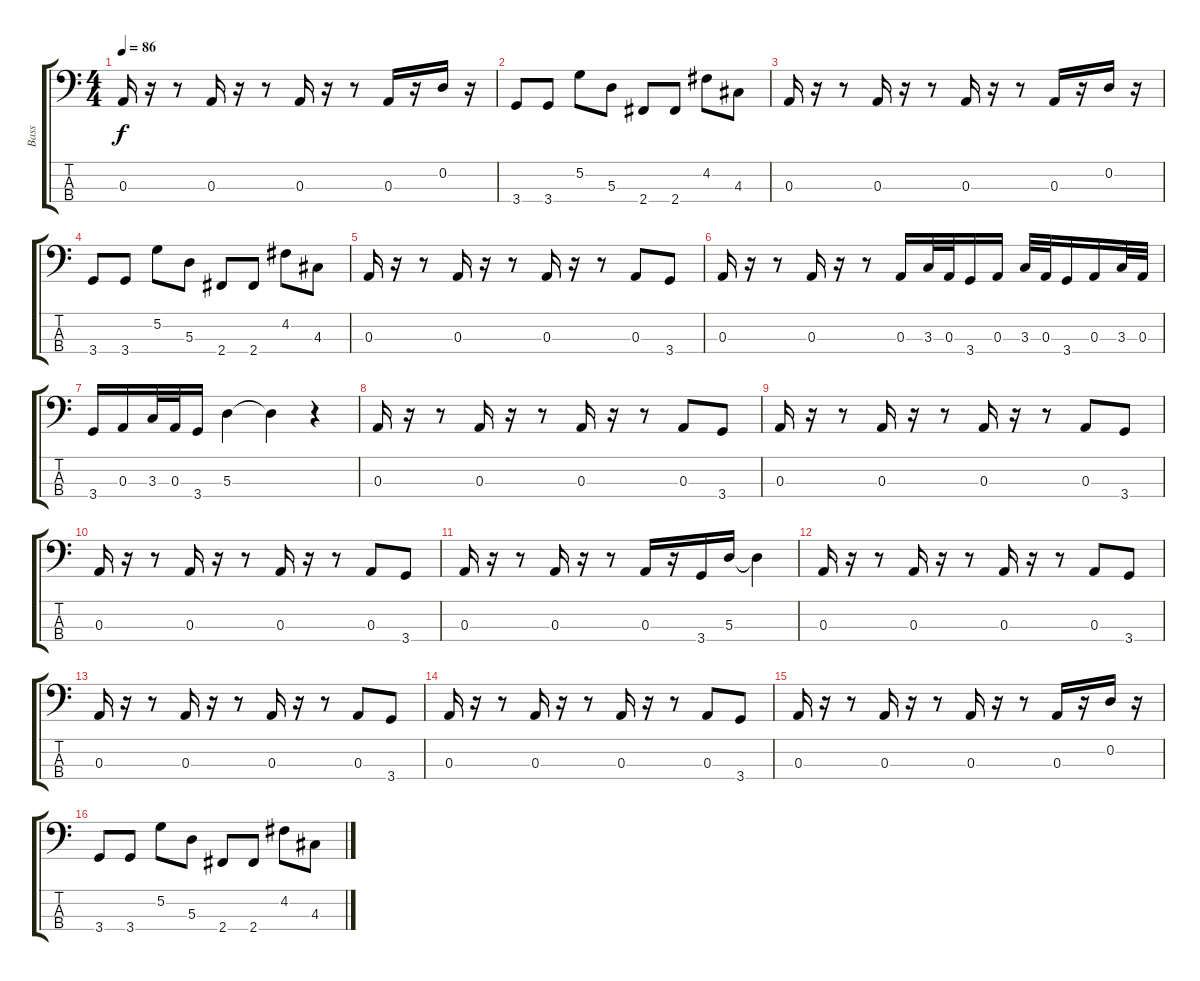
\track ("Bass" "Bass") {instrument electricbassfinger}
\staff {score tabs}
\tuning (G2 D2 A1 E1) {hide}
\ts (4 4)
\tempo 86
\clef f4
\ks c
0.3.16{dy f} r.16 r.8 0.3.16 r.16 r.8 0.3.16 r.16 r.8 0.3.16 r.16 0.2.16 r.16 |
3.4.8 3.4.8 5.2.8 5.3.8 2.4.8 2.4.8 4.2.8 4.3.8 |
0.3.16 r.16 r.8 0.3.16 r.16 r.8 0.3.16 r.16 r.8 0.3.16 r.16 0.2.16 r.16 |
3.4.8 3.4.8 5.2.8 5.3.8 2.4.8 2.4.8 4.2.8 4.3.8 |
0.3.16 r.16 r.8 0.3.16 r.16 r.8 0.3.16 r.16 r.8 0.3.8 3.4.8 |
0.3.16 r.16 r.8 0.3.16 r.16 r.8 0.3.16 3.3.32 0.3.32 3.4.16 0.3.16 3.3.32 0.3.32 3.4.16 0.3.16 3.3.32 0.3.32 |
3.4.16 0.3.16 3.3.32 0.3.32 3.4.16 5.3.4 5.3{t}.4 r.4 |
0.3.16 r.16 r.8 0.3.16 r.16 r.8 0.3.16 r.16 r.8 0.3.8 3.4.8 |
0.3.16 r.16 r.8 0.3.16 r.16 r.8 0.3.16 r.16 r.8 0.3.8 3.4.8 |
0.3.16 r.16 r.8 0.3.16 r.16 r.8 0.3.16 r.16 r.8 0.3.8 3.4.8 |
0.3.16 r.16 r.8 0.3.16 r.16 r.8 0.3.16 r.16 3.4.16 5.3.16 5.3{t}.4 |
0.3.16 r.16 r.8 0.3.16 r.16 r.8 0.3.16 r.16 r.8 0.3.8 3.4.8 |
0.3.16 r.16 r.8 0.3.16 r.16 r.8 0.3.16 r.16 r.8 0.3.8 3.4.8 |
0.3.16 r.16 r.8 0.3.16 r.16 r.8 0.3.16 r.16 r.8 0.3.8 3.4.8 |
0.3.16 r.16 r.8 0.3.16 r.16 r.8 0.3.16 r.16 r.8 0.3.16 r.16 0.2.16 r.16 |
3.4.8 3.4.8 5.2.8 5.3.8 2.4.8 2.4.8 4.2.8 4.3.8
